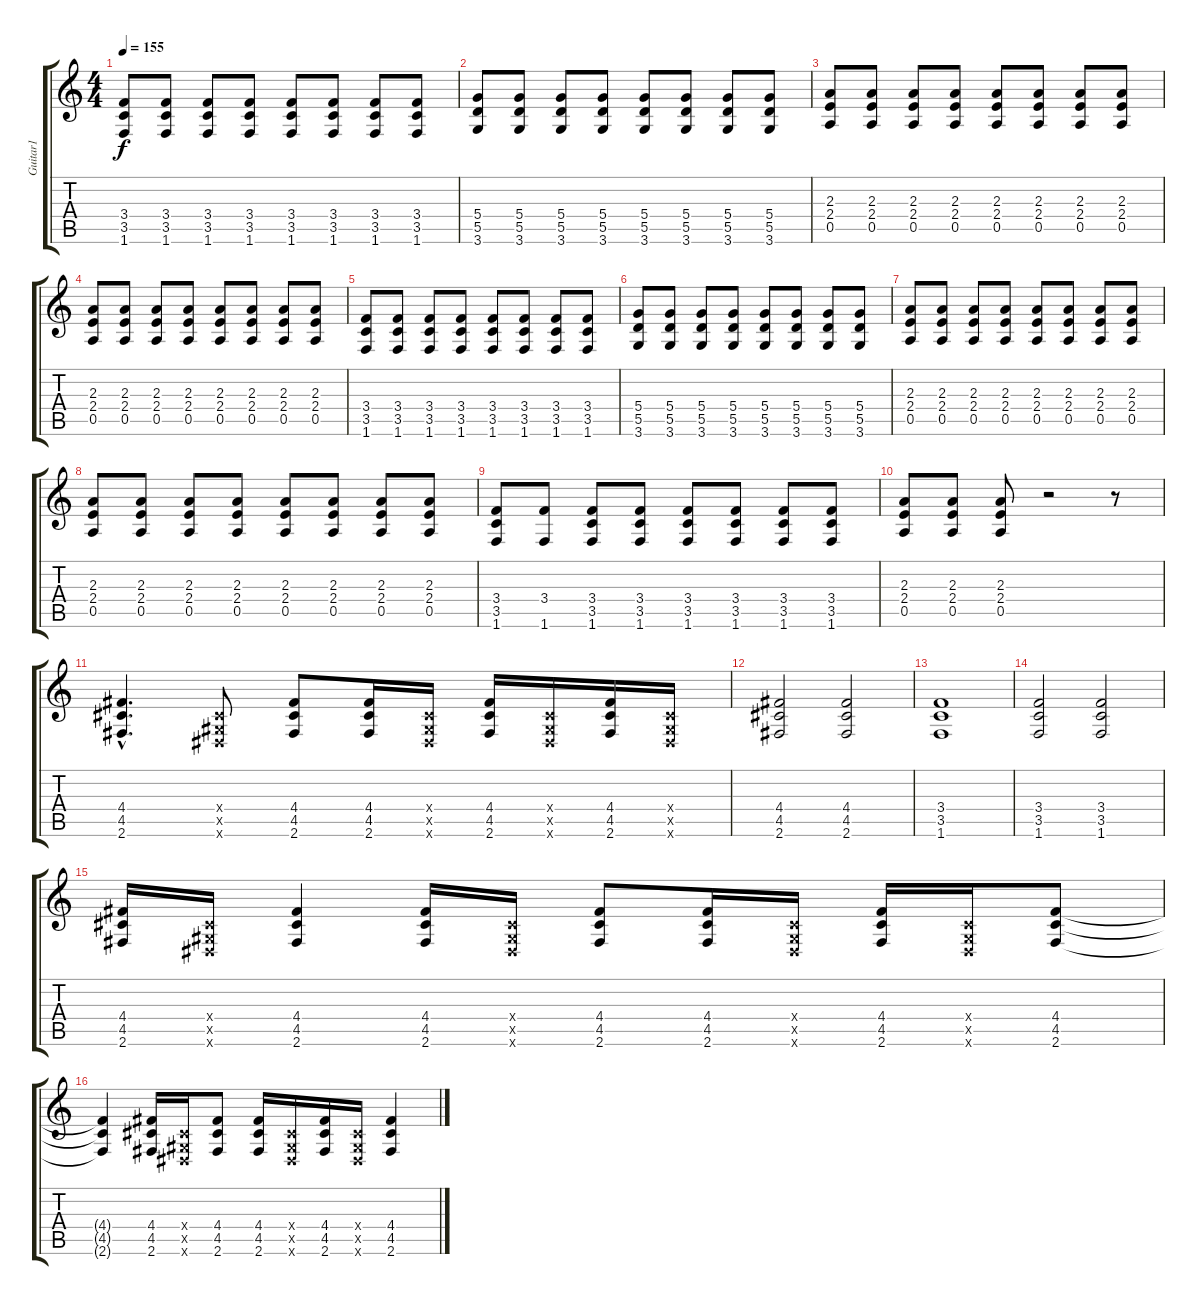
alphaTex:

\track ("Guitar1" "Guitar1") {instrument distortionguitar}
\staff {score tabs}
\tuning (E4 B3 G3 D3 A2 E2) {hide}
\ts (4 4)
\tempo 155
\clef g2
\ks c
(3.4 3.5 1.6).8{dy f} (3.4 3.5 1.6).8 (3.4 3.5 1.6).8 (3.4 3.5 1.6).8 (3.4 3.5 1.6).8 (3.4 3.5 1.6).8 (3.4 3.5 1.6).8 (3.4 3.5 1.6).8 |
(5.4 5.5 3.6).8 (5.4 5.5 3.6).8 (5.4 5.5 3.6).8 (5.4 5.5 3.6).8 (5.4 5.5 3.6).8 (5.4 5.5 3.6).8 (5.4 5.5 3.6).8 (5.4 5.5 3.6).8 |
(2.3 2.4 0.5).8 (2.3 2.4 0.5).8 (2.3 2.4 0.5).8 (2.3 2.4 0.5).8 (2.3 2.4 0.5).8 (2.3 2.4 0.5).8 (2.3 2.4 0.5).8 (2.3 2.4 0.5).8 |
(2.3 2.4 0.5).8 (2.3 2.4 0.5).8 (2.3 2.4 0.5).8 (2.3 2.4 0.5).8 (2.3 2.4 0.5).8 (2.3 2.4 0.5).8 (2.3 2.4 0.5).8 (2.3 2.4 0.5).8 |
(3.4 3.5 1.6).8 (3.4 3.5 1.6).8 (3.4 3.5 1.6).8 (3.4 3.5 1.6).8 (3.4 3.5 1.6).8 (3.4 3.5 1.6).8 (3.4 3.5 1.6).8 (3.4 3.5 1.6).8 |
(5.4 5.5 3.6).8 (5.4 5.5 3.6).8 (5.4 5.5 3.6).8 (5.4 5.5 3.6).8 (5.4 5.5 3.6).8 (5.4 5.5 3.6).8 (5.4 5.5 3.6).8 (5.4 5.5 3.6).8 |
(2.3 2.4 0.5).8 (2.3 2.4 0.5).8 (2.3 2.4 0.5).8 (2.3 2.4 0.5).8 (2.3 2.4 0.5).8 (2.3 2.4 0.5).8 (2.3 2.4 0.5).8 (2.3 2.4 0.5).8 |
(2.3 2.4 0.5).8 (2.3 2.4 0.5).8 (2.3 2.4 0.5).8 (2.3 2.4 0.5).8 (2.3 2.4 0.5).8 (2.3 2.4 0.5).8 (2.3 2.4 0.5).8 (2.3 2.4 0.5).8 |
(3.4 3.5 1.6).8 (3.4 1.6).8 (3.4 3.5 1.6).8 (3.4 3.5 1.6).8 (3.4 3.5 1.6).8 (3.4 3.5 1.6).8 (3.4 3.5 1.6).8 (3.4 3.5 1.6).8 |
(2.3 2.4 0.5).8 (2.3 2.4 0.5).8 (2.3 2.4 0.5).8 r.2 r.8 |
(4.4{hac} 4.5{hac} 2.6{hac}).4{d} (-1.4{x} -1.5{x} -1.6{x}).8 (4.4 4.5 2.6).8 (4.4 4.5 2.6).16 (-1.4{x} -1.5{x} -1.6{x}).16 (4.4 4.5 2.6).16 (-1.4{x} -1.5{x} -1.6{x}).16 (4.4 4.5 2.6).16 (-1.4{x} -1.5{x} -1.6{x}).16 |
(4.4 4.5 2.6).2 (4.4 4.5 2.6).2 |
(3.4 3.5 1.6).1 |
(3.4 3.5 1.6).2 (3.4 3.5 1.6).2 |
(4.4 4.5 2.6).16 (-1.4{x} -1.5{x} -1.6{x}).16 (4.4 4.5 2.6).4 (4.4 4.5 2.6).16 (-1.4{x} -1.5{x} -1.6{x}).16 (4.4 4.5 2.6).8 (4.4 4.5 2.6).16 (-1.4{x} -1.5{x} -1.6{x}).16 (4.4 4.5 2.6).16 (-1.4{x} -1.5{x} -1.6{x}).16 (4.4 4.5 2.6).8 |
(4.4{t} 4.5{t} 2.6{t}).4 (4.4 4.5 2.6).16 (-1.4{x} -1.5{x} -1.6{x}).16 (4.4 4.5 2.6).8 (4.4 4.5 2.6).16 (-1.4{x} -1.5{x} -1.6{x}).16 (4.4 4.5 2.6).16 (-1.4{x} -1.5{x} -1.6{x}).16 (4.4 4.5 2.6).4
